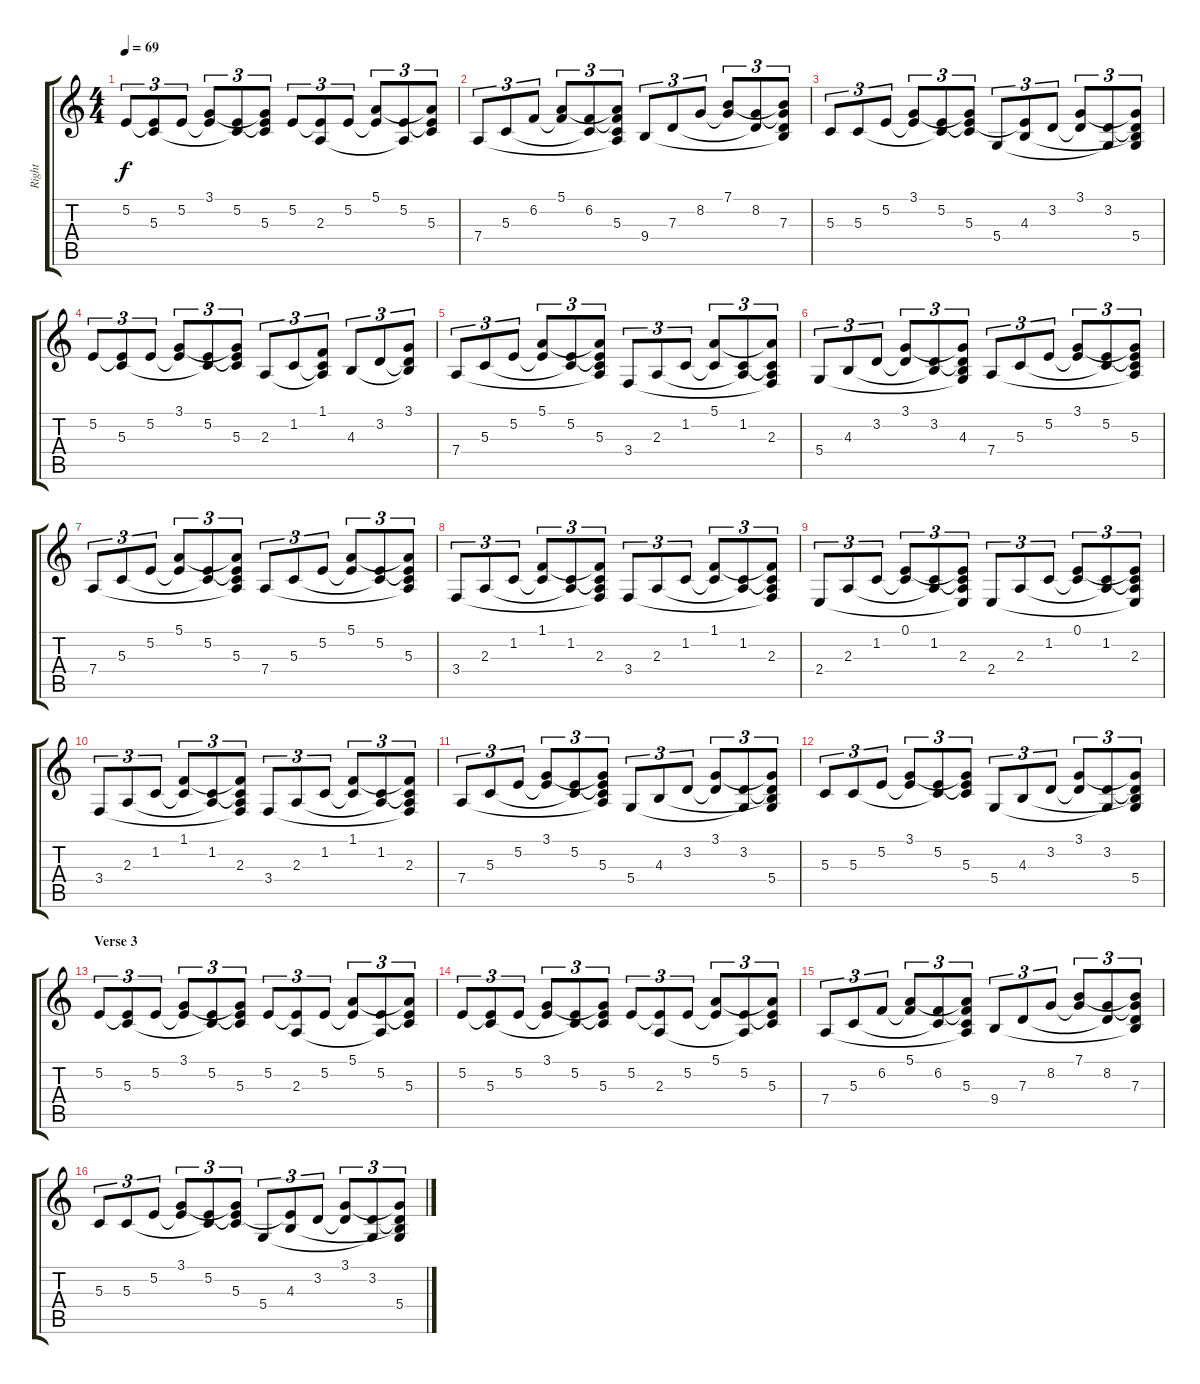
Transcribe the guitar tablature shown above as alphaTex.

\track ("Right" "Right") {instrument acousticgrandpiano}
\staff {score tabs}
\tuning (E4 B3 G3 D3 A2 E2) {hide}
\ts (4 4)
\tempo 69
\clef g2
\ks c
5.2.8{tu (3 2) dy f} (5.2{t} 5.3).8{tu (3 2)} 5.2.8{tu (3 2)} (3.1 5.2{t}).8{tu (3 2)} (5.2 5.3{t}).8{tu (3 2)} (3.1{t} 5.2{t} 5.3).8{tu (3 2)} 5.2.8{tu (3 2)} (5.2{t} 2.3).8{tu (3 2)} 5.2.8{tu (3 2)} (5.1 5.2{t}).8{tu (3 2)} (5.2 2.3{t}).8{tu (3 2)} (5.1{t} 5.2{t} 5.3).8{tu (3 2)} |
7.4.8{tu (3 2)} 5.3.8{tu (3 2)} 6.2.8{tu (3 2)} (5.1 6.2{t}).8{tu (3 2)} (6.2 5.3{t}).8{tu (3 2)} (5.1{t} 6.2{t} 5.3 7.4{t}).8{tu (3 2)} 9.4.8{tu (3 2)} 7.3.8{tu (3 2)} 8.2.8{tu (3 2)} (7.1 8.2{t}).8{tu (3 2)} (8.2 7.3{t}).8{tu (3 2)} (7.1{t} 8.2{t} 7.3 9.4{t}).8{tu (3 2)} |
5.3.8{tu (3 2)} 5.3.8{tu (3 2)} 5.2.8{tu (3 2)} (3.1 5.2{t}).8{tu (3 2)} (5.2 5.3{t}).8{tu (3 2)} (3.1{t} 5.2{t} 5.3).8{tu (3 2)} 5.4.8{tu (3 2)} (5.2{t} 4.3).8{tu (3 2)} 3.2.8{tu (3 2)} (3.1 3.2{t}).8{tu (3 2)} (3.2 5.4{t}).8{tu (3 2)} (3.1{t} 3.2{t} 4.3{t} 5.4).8{tu (3 2)} |
5.2.8{tu (3 2)} (5.2{t} 5.3).8{tu (3 2)} 5.2.8{tu (3 2)} (3.1 5.2{t}).8{tu (3 2)} (5.2 5.3{t}).8{tu (3 2)} (3.1{t} 5.2{t} 5.3).8{tu (3 2)} 2.3.8{tu (3 2)} 1.2.8{tu (3 2)} (1.1 1.2{t} 2.3{t}).8{tu (3 2)} 4.3.8{tu (3 2)} 3.2.8{tu (3 2)} (3.1 3.2{t} 4.3{t}).8{tu (3 2)} |
7.4.8{tu (3 2)} 5.3.8{tu (3 2)} 5.2.8{tu (3 2)} (5.1 5.2{t}).8{tu (3 2)} (5.2 5.3{t}).8{tu (3 2)} (5.1{t} 5.2{t} 5.3 7.4{t}).8{tu (3 2)} 3.4.8{tu (3 2)} 2.3.8{tu (3 2)} 1.2.8{tu (3 2)} (5.1 1.2{t}).8{tu (3 2)} (1.2 2.3{t}).8{tu (3 2)} (5.1{t} 1.2{t} 2.3 3.4{t}).8{tu (3 2)} |
5.4.8{tu (3 2)} 4.3.8{tu (3 2)} 3.2.8{tu (3 2)} (3.1 3.2{t}).8{tu (3 2)} (3.2 4.3{t}).8{tu (3 2)} (3.1{t} 3.2{t} 4.3 5.4{t}).8{tu (3 2)} 7.4.8{tu (3 2)} 5.3.8{tu (3 2)} 5.2.8{tu (3 2)} (3.1 5.2{t}).8{tu (3 2)} (5.2 5.3{t}).8{tu (3 2)} (3.1{t} 5.2{t} 5.3 7.4{t}).8{tu (3 2)} |
7.4.8{tu (3 2)} 5.3.8{tu (3 2)} 5.2.8{tu (3 2)} (5.1 5.2{t}).8{tu (3 2)} (5.2 5.3{t}).8{tu (3 2)} (5.1{t} 5.2{t} 5.3 7.4{t}).8{tu (3 2)} 7.4.8{tu (3 2)} 5.3.8{tu (3 2)} 5.2.8{tu (3 2)} (5.1 5.2{t}).8{tu (3 2)} (5.2 5.3{t}).8{tu (3 2)} (5.1{t} 5.2{t} 5.3 7.4{t}).8{tu (3 2)} |
3.4.8{tu (3 2)} 2.3.8{tu (3 2)} 1.2.8{tu (3 2)} (1.1 1.2{t}).8{tu (3 2)} (1.2 2.3{t}).8{tu (3 2)} (1.1{t} 1.2{t} 2.3 3.4{t}).8{tu (3 2)} 3.4.8{tu (3 2)} 2.3.8{tu (3 2)} 1.2.8{tu (3 2)} (1.1 1.2{t}).8{tu (3 2)} (1.2 2.3{t}).8{tu (3 2)} (1.1{t} 1.2{t} 2.3 3.4{t}).8{tu (3 2)} |
2.4.8{tu (3 2)} 2.3.8{tu (3 2)} 1.2.8{tu (3 2)} (0.1 1.2{t}).8{tu (3 2)} (1.2 2.3{t}).8{tu (3 2)} (0.1{t} 1.2{t} 2.3 2.4{t}).8{tu (3 2)} 2.4.8{tu (3 2)} 2.3.8{tu (3 2)} 1.2.8{tu (3 2)} (0.1 1.2{t}).8{tu (3 2)} (1.2 2.3{t}).8{tu (3 2)} (0.1{t} 1.2{t} 2.3 2.4{t}).8{tu (3 2)} |
3.4.8{tu (3 2)} 2.3.8{tu (3 2)} 1.2.8{tu (3 2)} (1.1 1.2{t}).8{tu (3 2)} (1.2 2.3{t}).8{tu (3 2)} (1.1{t} 1.2{t} 2.3 3.4{t}).8{tu (3 2)} 3.4.8{tu (3 2)} 2.3.8{tu (3 2)} 1.2.8{tu (3 2)} (1.1 1.2{t}).8{tu (3 2)} (1.2 2.3{t}).8{tu (3 2)} (1.1{t} 1.2{t} 2.3 3.4{t}).8{tu (3 2)} |
7.4.8{tu (3 2)} 5.3.8{tu (3 2)} 5.2.8{tu (3 2)} (3.1 5.2{t}).8{tu (3 2)} (5.2 5.3{t}).8{tu (3 2)} (3.1{t} 5.2{t} 5.3 7.4{t}).8{tu (3 2)} 5.4.8{tu (3 2)} 4.3.8{tu (3 2)} 3.2.8{tu (3 2)} (3.1 3.2{t}).8{tu (3 2)} (3.2 5.4{t}).8{tu (3 2)} (3.1{t} 3.2{t} 4.3{t} 5.4).8{tu (3 2)} |
5.3.8{tu (3 2)} 5.3.8{tu (3 2)} 5.2.8{tu (3 2)} (3.1 5.2{t}).8{tu (3 2)} (5.2 5.3{t}).8{tu (3 2)} (3.1{t} 5.2{t} 5.3).8{tu (3 2)} 5.4.8{tu (3 2)} 4.3.8{tu (3 2)} 3.2.8{tu (3 2)} (3.1 3.2{t}).8{tu (3 2)} (3.2 5.4{t}).8{tu (3 2)} (3.1{t} 3.2{t} 4.3{t} 5.4).8{tu (3 2)} |
\section ("" "Verse 3")
5.2.8{tu (3 2)} (5.2{t} 5.3).8{tu (3 2)} 5.2.8{tu (3 2)} (3.1 5.2{t}).8{tu (3 2)} (5.2 5.3{t}).8{tu (3 2)} (3.1{t} 5.2{t} 5.3).8{tu (3 2)} 5.2.8{tu (3 2)} (5.2{t} 2.3).8{tu (3 2)} 5.2.8{tu (3 2)} (5.1 5.2{t}).8{tu (3 2)} (5.2 2.3{t}).8{tu (3 2)} (5.1{t} 5.2{t} 5.3).8{tu (3 2)} |
5.2.8{tu (3 2)} (5.2{t} 5.3).8{tu (3 2)} 5.2.8{tu (3 2)} (3.1 5.2{t}).8{tu (3 2)} (5.2 5.3{t}).8{tu (3 2)} (3.1{t} 5.2{t} 5.3).8{tu (3 2)} 5.2.8{tu (3 2)} (5.2{t} 2.3).8{tu (3 2)} 5.2.8{tu (3 2)} (5.1 5.2{t}).8{tu (3 2)} (5.2 2.3{t}).8{tu (3 2)} (5.1{t} 5.2{t} 5.3).8{tu (3 2)} |
7.4.8{tu (3 2)} 5.3.8{tu (3 2)} 6.2.8{tu (3 2)} (5.1 6.2{t}).8{tu (3 2)} (6.2 5.3{t}).8{tu (3 2)} (5.1{t} 6.2{t} 5.3 7.4{t}).8{tu (3 2)} 9.4.8{tu (3 2)} 7.3.8{tu (3 2)} 8.2.8{tu (3 2)} (7.1 8.2{t}).8{tu (3 2)} (8.2 7.3{t}).8{tu (3 2)} (7.1{t} 8.2{t} 7.3 9.4{t}).8{tu (3 2)} |
5.3.8{tu (3 2)} 5.3.8{tu (3 2)} 5.2.8{tu (3 2)} (3.1 5.2{t}).8{tu (3 2)} (5.2 5.3{t}).8{tu (3 2)} (3.1{t} 5.2{t} 5.3).8{tu (3 2)} 5.4.8{tu (3 2)} (5.2{t} 4.3).8{tu (3 2)} 3.2.8{tu (3 2)} (3.1 3.2{t}).8{tu (3 2)} (3.2 5.4{t}).8{tu (3 2)} (3.1{t} 3.2{t} 4.3{t} 5.4).8{tu (3 2)}
